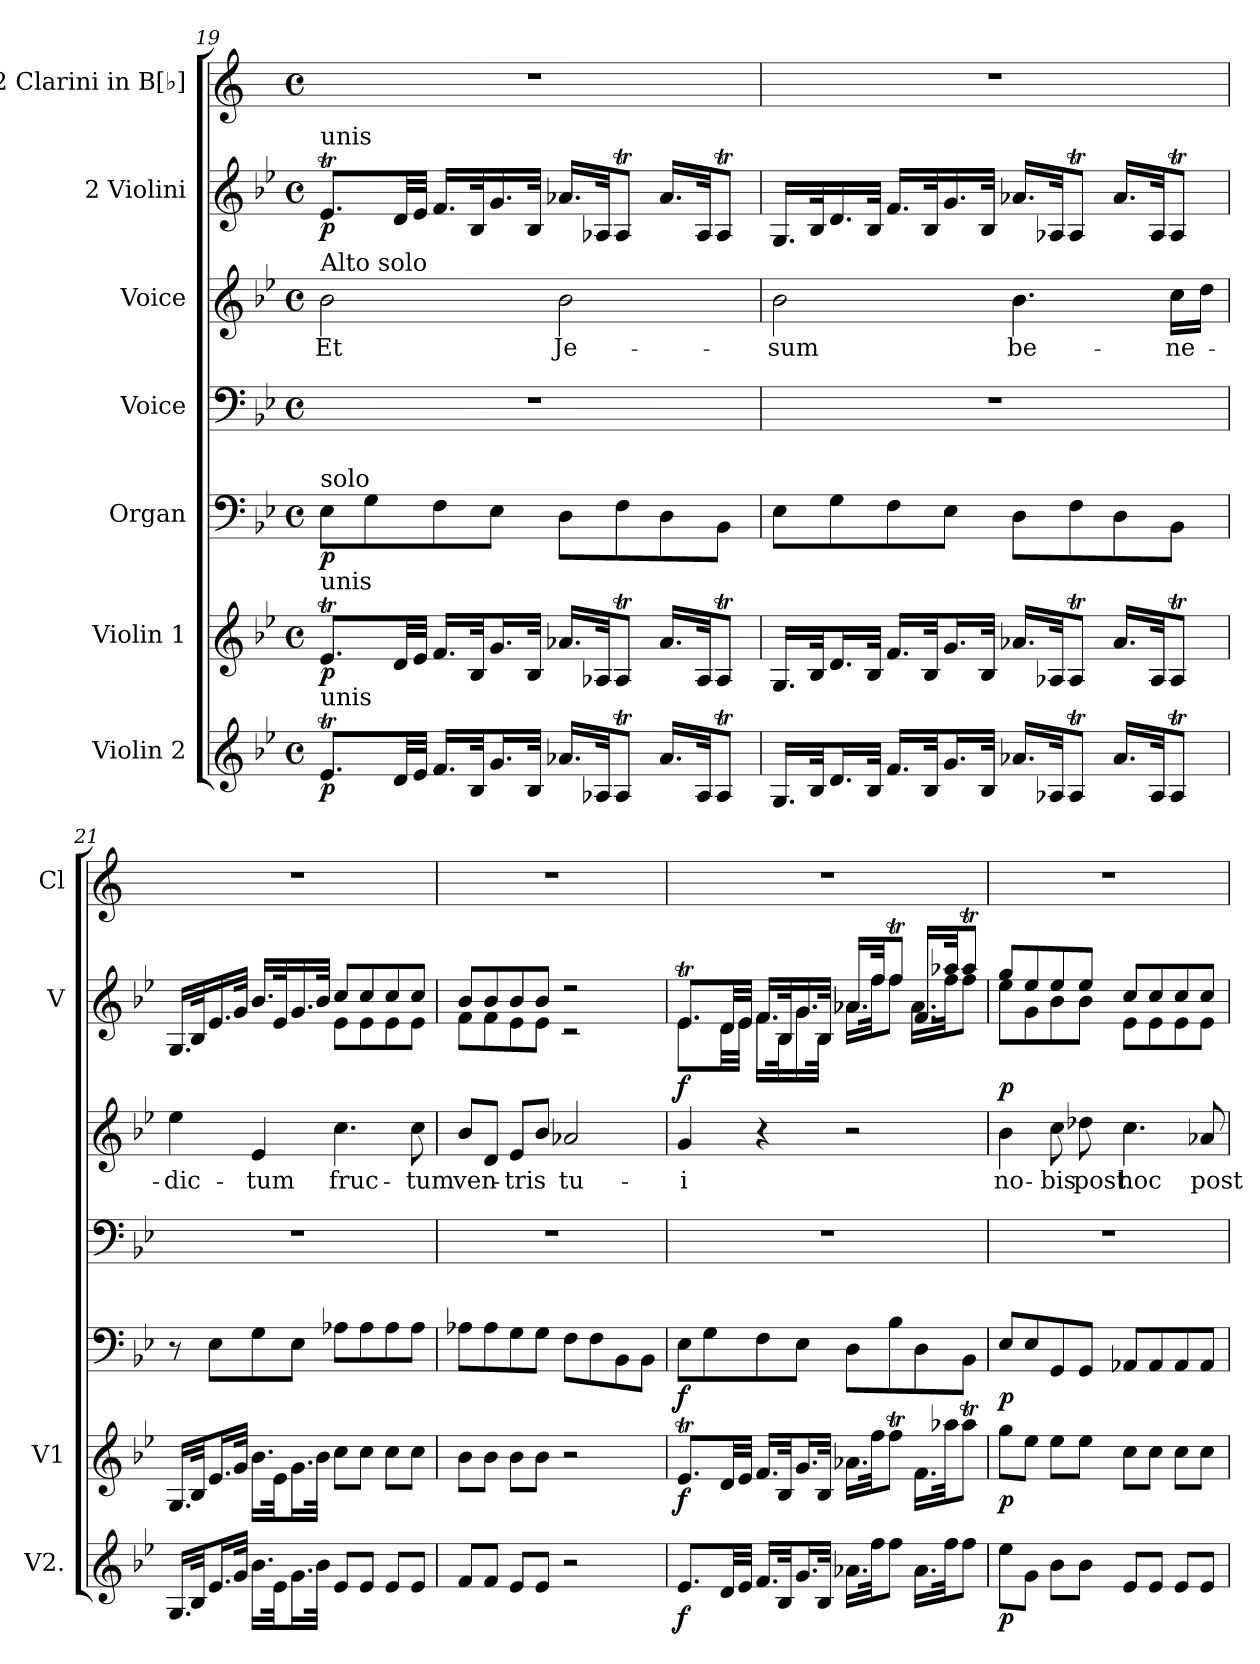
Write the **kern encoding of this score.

**kern	**dynam	**kern	**dynam	**kern	**dynam	**kern	**kern	**text	**kern	**dynam	**kern
*part7	*part7	*part6	*part6	*part5	*part5	*part4	*part3	*part3	*part2	*part2	*part1
*staff7	*staff7	*staff6	*staff6	*staff5	*staff5	*staff4	*staff3	*staff3	*staff2	*staff2	*staff1
*I"Violin 2	*	*I"Violin 1	*	*I"Organ	*	*I"Voice	*I"Voice	*	*I"2 Violini	*	*I"2 Clarini in B[♭]
*I'V2.	*	*I'V1	*	*	*	*	*	*	*I'V	*	*I'Cl
*clefG2	*	*clefG2	*	*clefF4	*	*clefF4	*clefG2	*	*clefG2	*	*clefG2
*	*	*	*	*	*	*	*	*	*	*	*ITrd1c2
*k[b-e-]	*	*k[b-e-]	*	*k[b-e-]	*	*k[b-e-]	*k[b-e-]	*	*k[b-e-]	*	*k[b-e-]
*M4/4	*	*M4/4	*	*M4/4	*	*M4/4	*M4/4	*	*M4/4	*	*M4/4
*met(c)	*	*met(c)	*	*met(c)	*	*met(c)	*met(c)	*	*met(c)	*	*met(c)
=19	=19	=19	=19	=19	=19	=19	=19	=19	=19	=19	=19
!	!	!	!	!	!	!	!	!	!LO:TX:a:t=unis	!	!
!	!	!	!	!	!	!	!LO:TX:a:t=Alto solo	!	!	!	!
!	!	!	!	!LO:TX:a:t=solo	!	!	!	!	!	!	!
!	!	!LO:TX:a:t=unis	!	!	!	!	!	!	!	!	!
!LO:TX:a:t=unis	!	!	!	!	!	!	!	!	!	!	!
!	!LO:DY:b	!	!LO:DY:b	!	!LO:DY:b	!	!	!LO:LY:b	!	!LO:DY:b	!
8.e-T/L	p	8.e-T/L	p	8E-\L	p	1r	2b-\	Et	8.e-T/L	p	1r
.	.	.	.	8G\	.	.	.	.	.	.	.
32d/LL	.	32d/LL	.	.	.	.	.	.	32d/LL	.	.
32e-/JJJ	.	32e-/JJJ	.	.	.	.	.	.	32e-/JJJ	.	.
16.f/LL	.	16.f/LL	.	8F\	.	.	.	.	16.f/LL	.	.
32B-/Jk	.	32B-/Jk	.	.	.	.	.	.	32B-/K	.	.
16.g/L	.	16.g/L	.	8E-\J	.	.	.	.	16.g/	.	.
32B-/JJk	.	32B-/JJk	.	.	.	.	.	.	32B-/JJk	.	.
!	!	!	!	!	!	!	!	!LO:LY:b	!	!	!
16.a-X/LL	.	16.a-X/LL	.	8D\L	.	.	2b-\	Je-	16.a-X/LL	.	.
32A-X/Jk	.	32A-X/Jk	.	.	.	.	.	.	32A-X/JK	.	.
8A-T/J	.	8A-T/J	.	8F\	.	.	.	.	8A-T/J	.	.
16.a-/LL	.	16.a-/LL	.	8D\	.	.	.	.	16.a-/LL	.	.
32A-/Jk	.	32A-/Jk	.	.	.	.	.	.	32A-/JK	.	.
8A-T/J	.	8A-T/J	.	8BB-\J	.	.	.	.	8A-T/J	.	.
!!LO:LB:g=z
=20	=20	=20	=20	=20	=20	=20	=20	=20	=20	=20	=20
!	!	!	!	!	!	!	!	!LO:LY:b	!	!	!
16.G/LL	.	16.G/LL	.	8E-\L	.	1r	2b-\	-sum	16.G/LL	.	1r
32B-/Jk	.	32B-/Jk	.	.	.	.	.	.	32B-/K	.	.
16.d/L	.	16.d/L	.	8G\	.	.	.	.	16.d/	.	.
32B-/JJk	.	32B-/JJk	.	.	.	.	.	.	32B-/JJk	.	.
16.f/LL	.	16.f/LL	.	8F\	.	.	.	.	16.f/LL	.	.
32B-/Jk	.	32B-/Jk	.	.	.	.	.	.	32B-/K	.	.
16.g/L	.	16.g/L	.	8E-\J	.	.	.	.	16.g/	.	.
32B-/JJk	.	32B-/JJk	.	.	.	.	.	.	32B-/JJk	.	.
!	!	!	!	!	!	!	!	!LO:LY:b	!	!	!
16.a-X/LL	.	16.a-X/LL	.	8D\L	.	.	4.b-\	be-	16.a-X/LL	.	.
32A-X/Jk	.	32A-X/Jk	.	.	.	.	.	.	32A-X/JK	.	.
8A-T/J	.	8A-T/J	.	8F\	.	.	.	.	8A-T/J	.	.
16.a-/LL	.	16.a-/LL	.	8D\	.	.	.	.	16.a-/LL	.	.
32A-/Jk	.	32A-/Jk	.	.	.	.	.	.	32A-/JK	.	.
!	!	!	!	!	!	!	!	!LO:LY:b	!	!	!
8A-T/J	.	8A-T/J	.	8BB-\J	.	.	16cc\LL	-ne-	8A-T/J	.	.
.	.	.	.	.	.	.	16dd\JJ	.	.	.	.
=21	=21	=21	=21	=21	=21	=21	=21	=21	=21	=21	=21
!	!	!	!	!	!	!	!	!LO:LY:b	!	!	!
*	*	*	*	*	*	*	*	*	*^	*	*
16.G/LL	.	16.G/LL	.	8r	.	1r	4ee-\	-dic-	16.G/LL	2ryy	.	1r
32B-/Jk	.	32B-/Jk	.	.	.	.	.	.	32B-/K	.	.	.
16.e-/L	.	16.e-/L	.	8E-\L	.	.	.	.	16.e-/	.	.	.
32g/JJk	.	32g/JJk	.	.	.	.	.	.	32g/JJk	.	.	.
!	!	!	!	!	!	!	!	!LO:LY:b	!	!	!	!
16.b-\LL	.	16.b-\LL	.	8G\	.	.	4e-/	-tum	16.b-/LL	.	.	.
32e-\Jk	.	32e-\Jk	.	.	.	.	.	.	32e-/K	.	.	.
16.g\L	.	16.g\L	.	8E-\J	.	.	.	.	16.g/	.	.	.
32b-\JJk	.	32b-\JJk	.	.	.	.	.	.	32b-/JJk	.	.	.
!	!	!	!	!	!	!	!	!LO:LY:b	!	!	!	!
8e-/L	.	8cc\L	.	8A-X\L	.	.	4.cc\	fruc-	8cc/L	8e-\L	.	.
8e-/J	.	8cc\J	.	8A-\	.	.	.	.	8cc/	8e-\	.	.
8e-/L	.	8cc\L	.	8A-\	.	.	.	.	8cc/	8e-\	.	.
!	!	!	!	!	!	!	!	!LO:LY:b	!	!	!	!
8e-/J	.	8cc\J	.	8A-\J	.	.	8cc\	-tum	8cc/J	8e-\J	.	.
=22	=22	=22	=22	=22	=22	=22	=22	=22	=22	=22	=22	=22
!	!	!	!	!	!	!	!	!LO:LY:b	!	!	!	!
8f/L	.	8b-\L	.	8A-X\L	.	1r	8b-/L	ven-	8b-/L	8f\L	.	1r
8f/J	.	8b-\J	.	8A-\	.	.	8d/J	.	8b-/	8f\	.	.
!	!	!	!	!	!	!	!	!LO:LY:b	!	!	!	!
8e-/L	.	8b-\L	.	8G\	.	.	8e-/L	-tris	8b-/	8e-\	.	.
8e-/J	.	8b-\J	.	8G\J	.	.	8b-/J	.	8b-/J	8e-\J	.	.
!	!	!	!	!	!	!	!	!LO:LY:b	!	!	!	!
2r	.	2r	.	8F\L	.	.	2a-X/	tu-	2r	2r	.	.
.	.	.	.	8F\	.	.	.	.	.	.	.	.
.	.	.	.	8BB-\	.	.	.	.	.	.	.	.
.	.	.	.	8BB-\J	.	.	.	.	.	.	.	.
!!LO:PB:g=z
=23	=23	=23	=23	=23	=23	=23	=23	=23	=23	=23	=23	=23
!	!LO:DY:b	!	!LO:DY:b	!	!LO:DY:b	!	!	!LO:LY:b	!	!	!LO:DY:b	!
8.e-/L	f	8.e-T/L	f	8E-\L	f	1r	4g/	-i	8.e-T/L	8.e-\L	f	1r
.	.	.	.	8G\	.	.	.	.	.	.	.	.
32d/LL	.	32d/LL	.	.	.	.	.	.	32d/LL	32d\LL	.	.
32e-/JJJ	.	32e-/JJJ	.	.	.	.	.	.	32e-/JJJ	32e-\JJJ	.	.
16.f/LL	.	16.f/LL	.	8F\	.	.	4r	.	16.f/LL	16.f\LL	.	.
32B-/Jk	.	32B-/Jk	.	.	.	.	.	.	32B-/K	32B-\K	.	.
16.g/L	.	16.g/L	.	8E-\J	.	.	.	.	16.g/	16.g\	.	.
32B-/JJk	.	32B-/JJk	.	.	.	.	.	.	32B-/JJk	32B-\JJk	.	.
16.a-X\LL	.	16.a-X\LL	.	8D\L	.	.	2r	.	16.a-X/LL	16.a-\LL	.	.
32ff\Jk	.	32ff\Jk	.	.	.	.	.	.	32ff/JK	32ff\JK	.	.
8ff\J	.	8ffT\J	.	8B-\	.	.	.	.	8ffT/J	8ff\J	.	.
16.a-\LL	.	16.f\LL	.	8D\	.	.	.	.	16.f/LL	16.a-\LL	.	.
32ff\Jk	.	32aa-X\Jk	.	.	.	.	.	.	32aa-X/JK	32ff\JK	.	.
8ff\J	.	8aa-T\J	.	8BB-\J	.	.	.	.	8aa-T/J	8ff\J	.	.
=24	=24	=24	=24	=24	=24	=24	=24	=24	=24	=24	=24	=24
!	!LO:DY:b	!	!LO:DY:b	!	!LO:DY:b	!	!	!LO:LY:b	!	!	!LO:DY:b	!
8ee-\L	p	8gg\L	p	8E-/L	p	1r	4b-\	no-	8gg/L	8ee-\L	p	1r
8g\J	.	8ee-\J	.	8E-/	.	.	.	.	8ee-/	8g\	.	.
!	!	!	!	!	!	!	!	!LO:LY:b	!	!	!	!
8b-\L	.	8ee-\L	.	8GG/	.	.	8cc\	-bis	8ee-/	8b-\	.	.
!	!	!	!	!	!	!	!	!LO:LY:b	!	!	!	!
8b-\J	.	8ee-\J	.	8GG/J	.	.	8dd-X\	post	8ee-/J	8b-\J	.	.
!	!	!	!	!	!	!	!	!LO:LY:b	!	!	!	!
8e-/L	.	8cc\L	.	8AA-X/L	.	.	4.cc\	hoc	8cc/L	8e-\L	.	.
8e-/J	.	8cc\J	.	8AA-/	.	.	.	.	8cc/	8e-\	.	.
8e-/L	.	8cc\L	.	8AA-/	.	.	.	.	8cc/	8e-\	.	.
!	!	!	!	!	!	!	!	!LO:LY:b	!	!	!	!
8e-/J	.	8cc\J	.	8AA-/J	.	.	8a-X/	post	8cc/J	8e-\J	.	.
*	*	*	*	*	*	*	*	*	*v	*v	*	*
=	=	=	=	=	=	=	=	=	=	=	=
*-	*-	*-	*-	*-	*-	*-	*-	*-	*-	*-	*-
